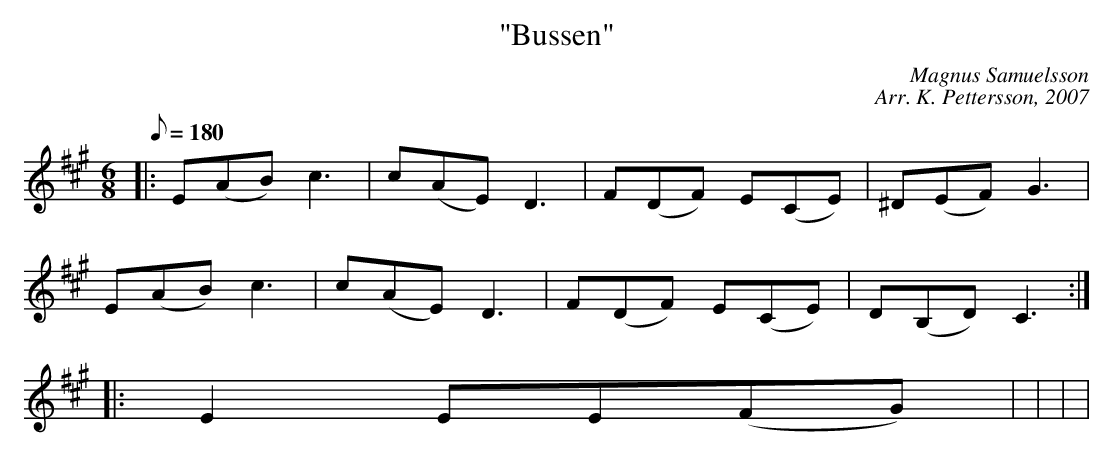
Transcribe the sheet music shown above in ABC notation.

X:1
T: "Bussen"
C: Magnus Samuelsson
C: Arr. K. Pettersson, 2007
M: 6/8
L: 1/8
K: A
Q: 180
|: E(AB) c3 | c(AE) D3 | F(DF) E(CE) | ^D(EF) G3 |
E(AB) c3 | c(AE) D3 | F(DF) E(CE) | D(B,D) C3 :|
|: E2EE(FG) |  |  |  |
 |  |  |  :|
